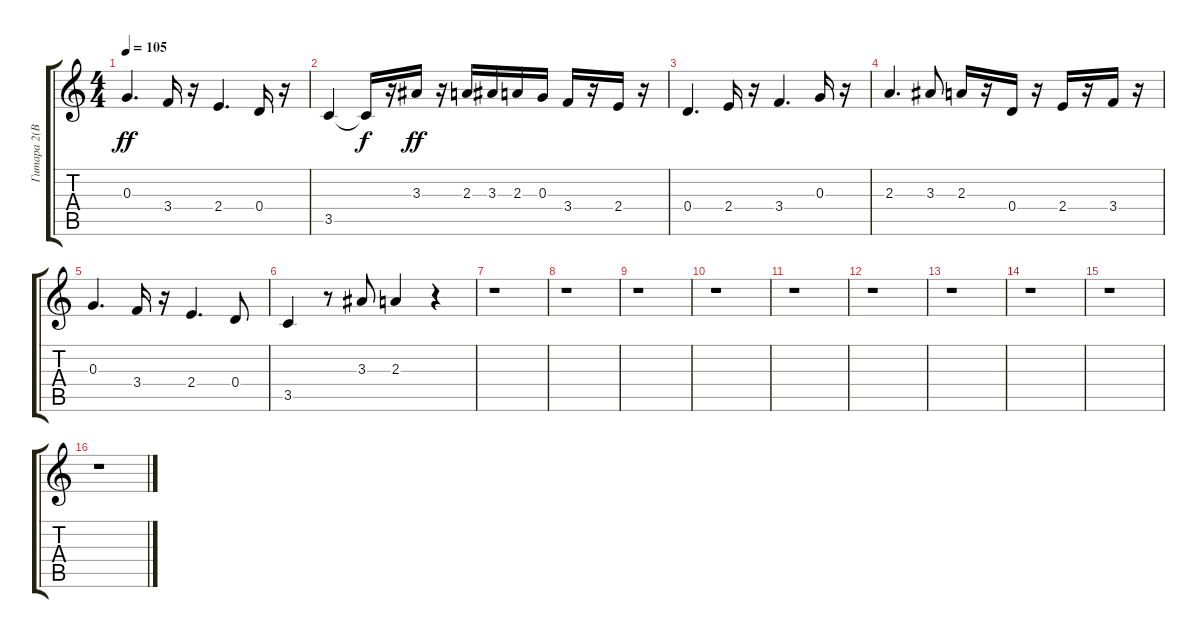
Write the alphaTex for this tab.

\track ("Гитара 2(Вадим)" "Гитара 2(В") {instrument distortionguitar}
\staff {score tabs}
\tuning (E4 B3 G3 D3 A2 E2) {hide}
\ts (4 4)
\tempo 105
\clef g2
\ks c
0.3.4{d dy ff} 3.4.16 r.16 2.4.4{d} 0.4.16 r.16 |
3.5.4 3.5{t}.16{dy f} r.16 3.3.16{dy ff} r.16 2.3.16 3.3.16 2.3.16 0.3.16 3.4.16 r.16 2.4.16 r.16 |
0.4.4{d} 2.4.16 r.16 3.4.4{d} 0.3.16 r.16 |
2.3.4{d} 3.3.8 2.3.16 r.16 0.4.16 r.16 2.4.16 r.16 3.4.16 r.16 |
0.3.4{d} 3.4.16 r.16 2.4.4{d} 0.4.8 |
3.5.4 r.8 3.3.8 2.3.4 r.4 |
r.1 |
r.1 |
r.1 |
r.1 |
r.1 |
r.1 |
r.1 |
r.1 |
r.1 |
r.1
